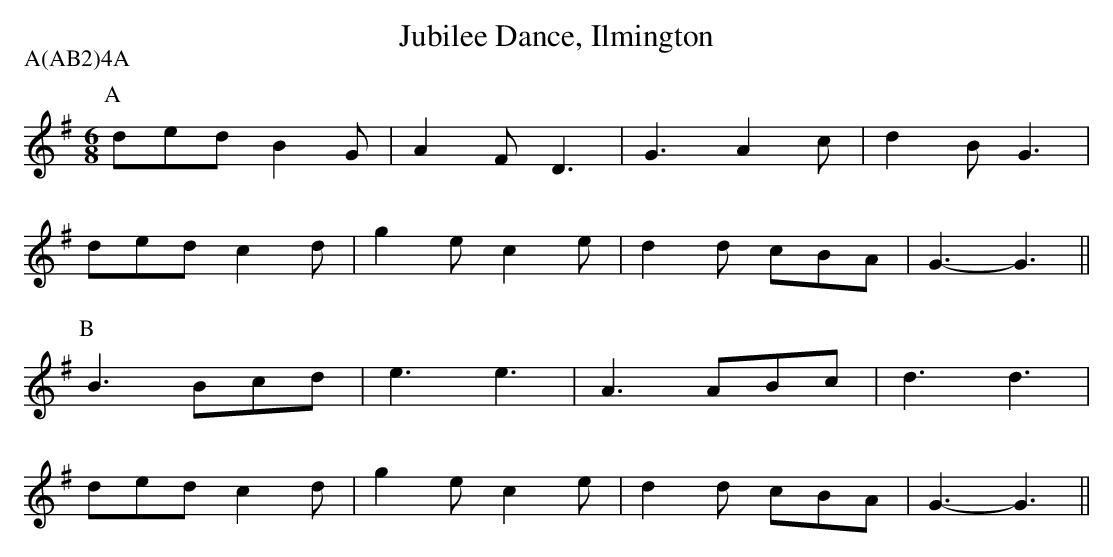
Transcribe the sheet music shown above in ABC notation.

X:1
T:Jubilee Dance, Ilmington
M:6/8
L:1/8
P:A(AB2)4A
K:G
P:A
ded B2G|A2F D3 |G3  A2c|d2B G3 |
ded c2d|g2e c2e|d2d cBA|G3- G3||
P:B
B3  Bcd|e3  e3 |A3  ABc|d3  d3 |
ded c2d|g2e c2e|d2d cBA|G3- G3||
